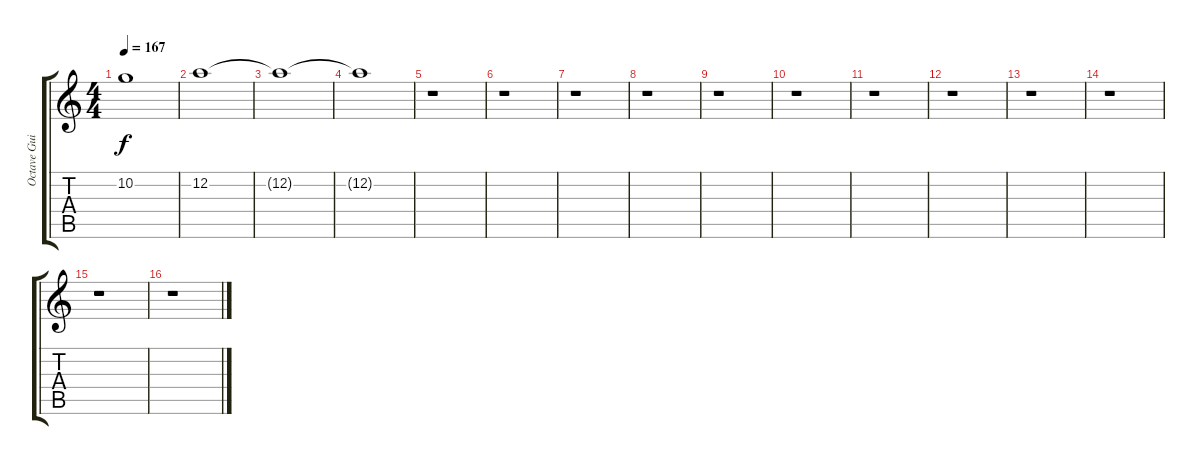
\track ("Octave Guitar " "Octave Gui") {instrument overdrivenguitar}
\staff {score tabs}
\tuning (D4 A3 F3 C3 G2 D2) {hide}
\ts (4 4)
\tempo 167
\clef g2
\ks c
10.2{t}.1{dy f} |
12.2.1 |
12.2{t}.1 |
12.2{t}.1 |
r.1 |
r.1 |
r.1 |
r.1 |
r.1 |
r.1 |
r.1 |
r.1 |
r.1 |
r.1 |
r.1 |
r.1
